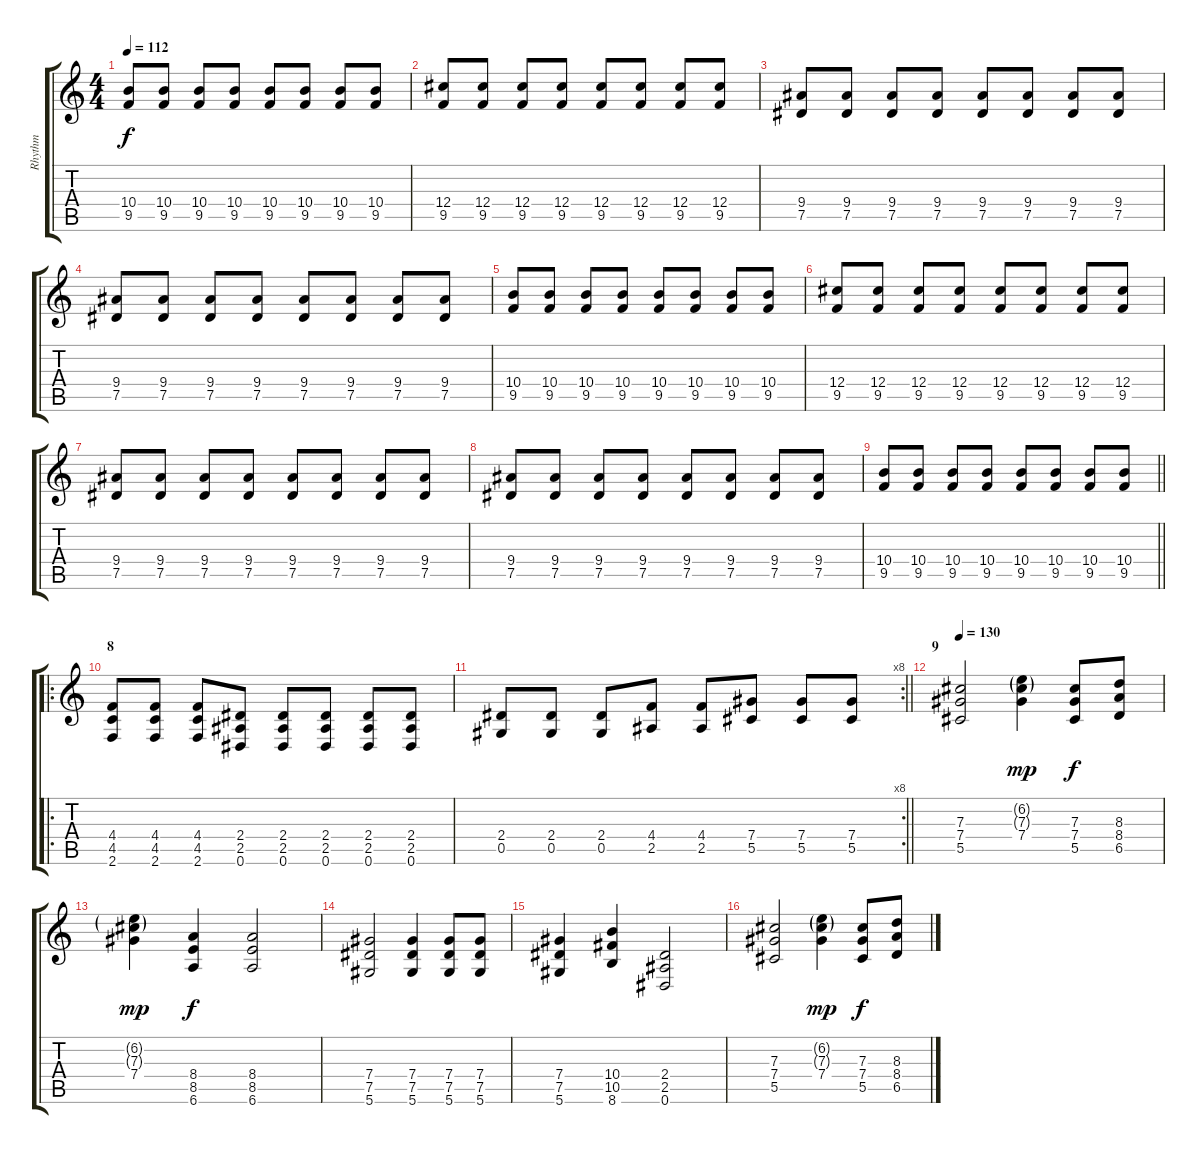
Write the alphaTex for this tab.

\track ("Rhythm" "Rhythm") {instrument distortionguitar}
\staff {score tabs}
\tuning (Eb4 Bb3 Gb3 Db3 Ab2 Eb2) {hide}
\ts (4 4)
\tempo 112
\clef g2
\ks c
(10.4 9.5).8{dy f} (10.4 9.5).8 (10.4 9.5).8 (10.4 9.5).8 (10.4 9.5).8 (10.4 9.5).8 (10.4 9.5).8 (10.4 9.5).8 |
(12.4 9.5).8 (12.4 9.5).8 (12.4 9.5).8 (12.4 9.5).8 (12.4 9.5).8 (12.4 9.5).8 (12.4 9.5).8 (12.4 9.5).8 |
(9.4 7.5).8 (9.4 7.5).8 (9.4 7.5).8 (9.4 7.5).8 (9.4 7.5).8 (9.4 7.5).8 (9.4 7.5).8 (9.4 7.5).8 |
(9.4 7.5).8 (9.4 7.5).8 (9.4 7.5).8 (9.4 7.5).8 (9.4 7.5).8 (9.4 7.5).8 (9.4 7.5).8 (9.4 7.5).8 |
(10.4 9.5).8 (10.4 9.5).8 (10.4 9.5).8 (10.4 9.5).8 (10.4 9.5).8 (10.4 9.5).8 (10.4 9.5).8 (10.4 9.5).8 |
(12.4 9.5).8 (12.4 9.5).8 (12.4 9.5).8 (12.4 9.5).8 (12.4 9.5).8 (12.4 9.5).8 (12.4 9.5).8 (12.4 9.5).8 |
(9.4 7.5).8 (9.4 7.5).8 (9.4 7.5).8 (9.4 7.5).8 (9.4 7.5).8 (9.4 7.5).8 (9.4 7.5).8 (9.4 7.5).8 |
(9.4 7.5).8 (9.4 7.5).8 (9.4 7.5).8 (9.4 7.5).8 (9.4 7.5).8 (9.4 7.5).8 (9.4 7.5).8 (9.4 7.5).8 |
\barLineRight lightlight
(10.4 9.5).8 (10.4 9.5).8 (10.4 9.5).8 (10.4 9.5).8 (10.4 9.5).8 (10.4 9.5).8 (10.4 9.5).8 (10.4 9.5).8 |
\ro
\section ("" "8")
(4.4 4.5 2.6).8 (4.4 4.5 2.6).8 (4.4 4.5 2.6).8 (2.4 2.5 0.6).8 (2.4 2.5 0.6).8 (2.4 2.5 0.6).8 (2.4 2.5 0.6).8 (2.4 2.5 0.6).8 |
\rc 8
\barLineRight lightlight
(2.4 0.5).8 (2.4 0.5).8 (2.4 0.5).8 (4.4 2.5).8 (4.4 2.5).8 (7.4 5.5).8 (7.4 5.5).8 (7.4 5.5).8 |
\section ("" "9")
\tempo 130
(7.3 7.4 5.5).2 (6.2{g} 7.3{g} 7.4).4{dy mp} (7.3 7.4 5.5).8{dy f} (8.3 8.4 6.5).8 |
(6.2{g} 7.3{g} 7.4).4{dy mp} (8.4 8.5 6.6).4{dy f} (8.4 8.5 6.6).2 |
(7.4 7.5 5.6).2 (7.4 7.5 5.6).4 (7.4 7.5 5.6).8 (7.4 7.5 5.6).8 |
(7.4 7.5 5.6).4 (10.4 10.5 8.6).4 (2.4 2.5 0.6).2 |
(7.3 7.4 5.5).2 (6.2{g} 7.3{g} 7.4).4{dy mp} (7.3 7.4 5.5).8{dy f} (8.3 8.4 6.5).8
